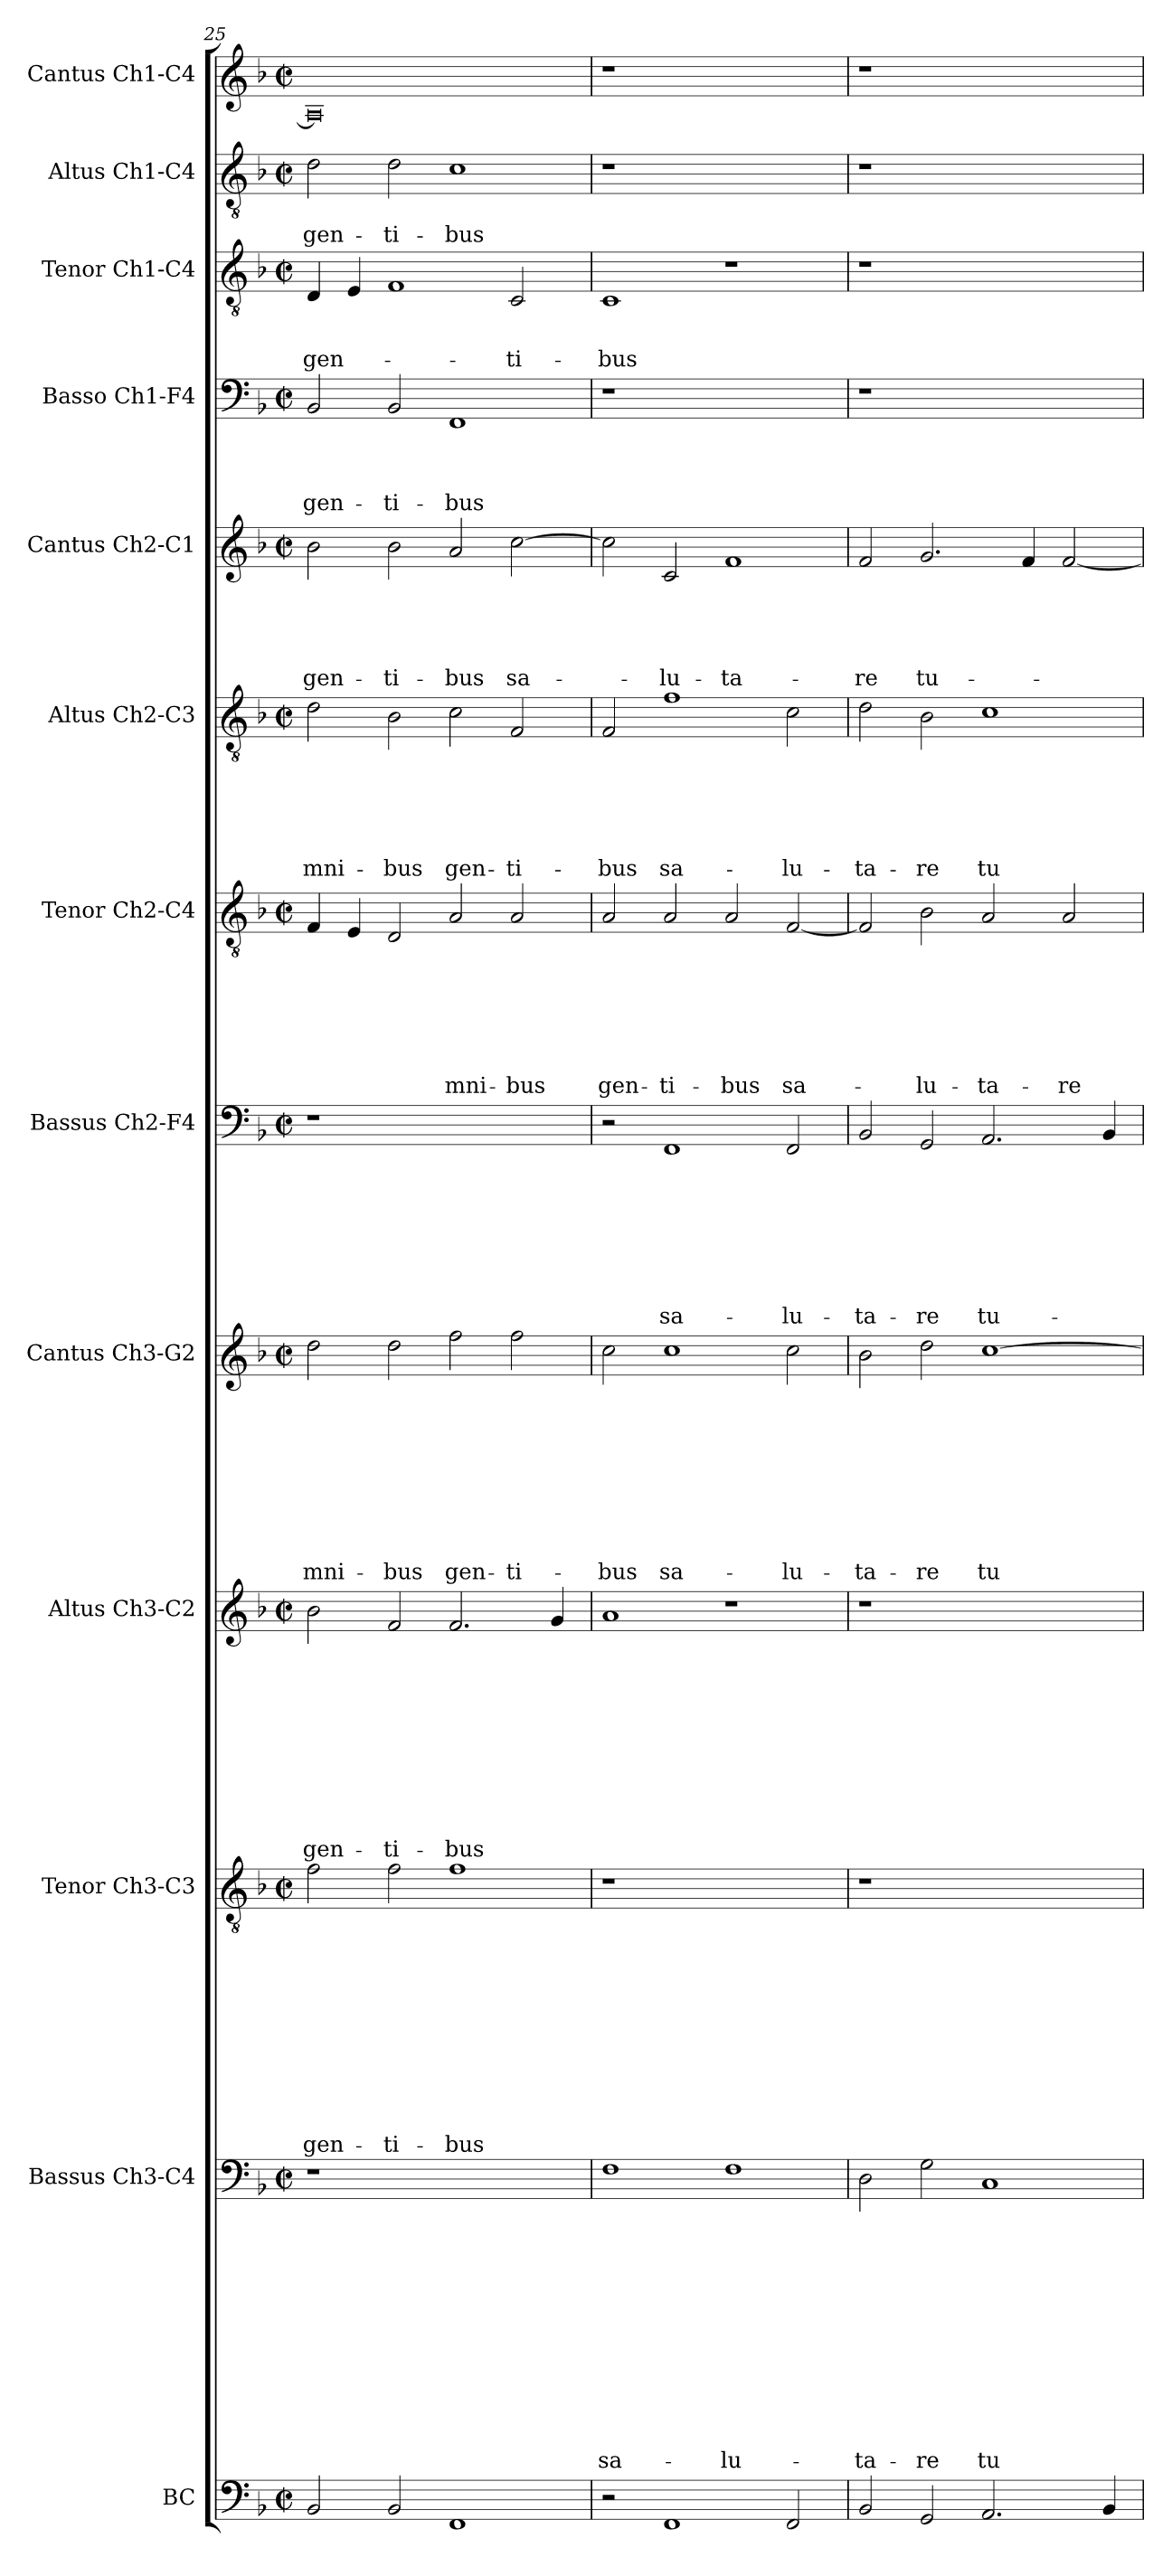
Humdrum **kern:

**kern	**kern	**text	**text	**text	**text	**text	**text	**text	**text	**text	**text	**text	**text	**kern	**text	**text	**text	**text	**text	**text	**text	**text	**text	**text	**text	**kern	**text	**text	**text	**text	**text	**text	**text	**text	**text	**text	**kern	**text	**text	**text	**text	**text	**text	**text	**text	**text	**kern	**text	**text	**text	**text	**text	**text	**text	**text	**kern	**text	**text	**text	**text	**text	**text	**text	**kern	**text	**text	**text	**text	**text	**text	**kern	**text	**text	**text	**text	**text	**kern	**text	**text	**text	**text	**kern	**text	**text	**text	**kern	**text	**text	**kern
*part13	*part12	*part12	*part12	*part12	*part12	*part12	*part12	*part12	*part12	*part12	*part12	*part12	*part12	*part11	*part11	*part11	*part11	*part11	*part11	*part11	*part11	*part11	*part11	*part11	*part11	*part10	*part10	*part10	*part10	*part10	*part10	*part10	*part10	*part10	*part10	*part10	*part9	*part9	*part9	*part9	*part9	*part9	*part9	*part9	*part9	*part9	*part8	*part8	*part8	*part8	*part8	*part8	*part8	*part8	*part8	*part7	*part7	*part7	*part7	*part7	*part7	*part7	*part7	*part6	*part6	*part6	*part6	*part6	*part6	*part6	*part5	*part5	*part5	*part5	*part5	*part5	*part4	*part4	*part4	*part4	*part4	*part3	*part3	*part3	*part3	*part2	*part2	*part2	*part1
*staff13	*staff12	*staff12	*staff12	*staff12	*staff12	*staff12	*staff12	*staff12	*staff12	*staff12	*staff12	*staff12	*staff12	*staff11	*staff11	*staff11	*staff11	*staff11	*staff11	*staff11	*staff11	*staff11	*staff11	*staff11	*staff11	*staff10	*staff10	*staff10	*staff10	*staff10	*staff10	*staff10	*staff10	*staff10	*staff10	*staff10	*staff9	*staff9	*staff9	*staff9	*staff9	*staff9	*staff9	*staff9	*staff9	*staff9	*staff8	*staff8	*staff8	*staff8	*staff8	*staff8	*staff8	*staff8	*staff8	*staff7	*staff7	*staff7	*staff7	*staff7	*staff7	*staff7	*staff7	*staff6	*staff6	*staff6	*staff6	*staff6	*staff6	*staff6	*staff5	*staff5	*staff5	*staff5	*staff5	*staff5	*staff4	*staff4	*staff4	*staff4	*staff4	*staff3	*staff3	*staff3	*staff3	*staff2	*staff2	*staff2	*staff1
*I"BC	*I"Bassus Ch3-C4	*	*	*	*	*	*	*	*	*	*	*	*	*I"Tenor Ch3-C3	*	*	*	*	*	*	*	*	*	*	*	*I"Altus Ch3-C2	*	*	*	*	*	*	*	*	*	*	*I"Cantus Ch3-G2	*	*	*	*	*	*	*	*	*	*I"Bassus Ch2-F4	*	*	*	*	*	*	*	*	*I"Tenor Ch2-C4	*	*	*	*	*	*	*	*I"Altus Ch2-C3	*	*	*	*	*	*	*I"Cantus Ch2-C1	*	*	*	*	*	*I"Basso Ch1-F4	*	*	*	*	*I"Tenor Ch1-C4	*	*	*	*I"Altus Ch1-C4	*	*	*I"Cantus Ch1-C4
*	*I'B3	*	*	*	*	*	*	*	*	*	*	*	*	*I'T3	*	*	*	*	*	*	*	*	*	*	*	*I'A3	*	*	*	*	*	*	*	*	*	*	*I'C3	*	*	*	*	*	*	*	*	*	*I'B2	*	*	*	*	*	*	*	*	*I'T2	*	*	*	*	*	*	*	*I'A2	*	*	*	*	*	*	*I'C2	*	*	*	*	*	*I'B1	*	*	*	*	*I'T1	*	*	*	*I'A1	*	*	*I'C1
*clefF4	*clefF4	*	*	*	*	*	*	*	*	*	*	*	*	*clefGv2	*	*	*	*	*	*	*	*	*	*	*	*clefG2	*	*	*	*	*	*	*	*	*	*	*clefG2	*	*	*	*	*	*	*	*	*	*clefF4	*	*	*	*	*	*	*	*	*clefGv2	*	*	*	*	*	*	*	*clefGv2	*	*	*	*	*	*	*clefG2	*	*	*	*	*	*clefF4	*	*	*	*	*clefGv2	*	*	*	*clefGv2	*	*	*clefG2
*k[b-]	*k[b-]	*	*	*	*	*	*	*	*	*	*	*	*	*k[b-]	*	*	*	*	*	*	*	*	*	*	*	*k[b-]	*	*	*	*	*	*	*	*	*	*	*k[b-]	*	*	*	*	*	*	*	*	*	*k[b-]	*	*	*	*	*	*	*	*	*k[b-]	*	*	*	*	*	*	*	*k[b-]	*	*	*	*	*	*	*k[b-]	*	*	*	*	*	*k[b-]	*	*	*	*	*k[b-]	*	*	*	*k[b-]	*	*	*k[b-]
*F:	*F:	*	*	*	*	*	*	*	*	*	*	*	*	*F:	*	*	*	*	*	*	*	*	*	*	*	*F:	*	*	*	*	*	*	*	*	*	*	*F:	*	*	*	*	*	*	*	*	*	*F:	*	*	*	*	*	*	*	*	*F:	*	*	*	*	*	*	*	*F:	*	*	*	*	*	*	*F:	*	*	*	*	*	*F:	*	*	*	*	*F:	*	*	*	*F:	*	*	*F:
*M2/2	*M2/2	*	*	*	*	*	*	*	*	*	*	*	*	*M2/2	*	*	*	*	*	*	*	*	*	*	*	*M2/2	*	*	*	*	*	*	*	*	*	*	*M2/2	*	*	*	*	*	*	*	*	*	*M2/2	*	*	*	*	*	*	*	*	*M2/2	*	*	*	*	*	*	*	*M2/2	*	*	*	*	*	*	*M2/2	*	*	*	*	*	*M2/2	*	*	*	*	*M2/2	*	*	*	*M2/2	*	*	*M2/2
*met(c|)	*met(c|)	*	*	*	*	*	*	*	*	*	*	*	*	*met(c|)	*	*	*	*	*	*	*	*	*	*	*	*met(c|)	*	*	*	*	*	*	*	*	*	*	*met(c|)	*	*	*	*	*	*	*	*	*	*met(c|)	*	*	*	*	*	*	*	*	*met(c|)	*	*	*	*	*	*	*	*met(c|)	*	*	*	*	*	*	*met(c|)	*	*	*	*	*	*met(c|)	*	*	*	*	*met(c|)	*	*	*	*met(c|)	*	*	*met(c|)
=25	=25	=25	=25	=25	=25	=25	=25	=25	=25	=25	=25	=25	=25	=25	=25	=25	=25	=25	=25	=25	=25	=25	=25	=25	=25	=25	=25	=25	=25	=25	=25	=25	=25	=25	=25	=25	=25	=25	=25	=25	=25	=25	=25	=25	=25	=25	=25	=25	=25	=25	=25	=25	=25	=25	=25	=25	=25	=25	=25	=25	=25	=25	=25	=25	=25	=25	=25	=25	=25	=25	=25	=25	=25	=25	=25	=25	=25	=25	=25	=25	=25	=25	=25	=25	=25	=25	=25	=25	=25
2BB-/	1r	.	.	.	.	.	.	.	.	.	.	.	.	2f\	.	.	.	.	.	.	.	.	.	.	gen-	2b-\	.	.	.	.	.	.	.	.	.	gen-	2dd\	.	.	.	.	.	.	.	.	-mni-	1r	.	.	.	.	.	.	.	.	4F/	.	.	.	.	.	.	.	2d\	.	.	.	.	.	-mni-	2b-\	.	.	.	.	gen-	2BB-/	.	.	.	gen-	4D/	.	.	gen-	2d\	.	gen-	0A]
.	.	.	.	.	.	.	.	.	.	.	.	.	.	.	.	.	.	.	.	.	.	.	.	.	.	.	.	.	.	.	.	.	.	.	.	.	.	.	.	.	.	.	.	.	.	.	.	.	.	.	.	.	.	.	.	4E/	.	.	.	.	.	.	.	.	.	.	.	.	.	.	.	.	.	.	.	.	.	.	.	.	.	4E/	.	.	.	.	.	.	.
2BB-/	.	.	.	.	.	.	.	.	.	.	.	.	.	2f\	.	.	.	.	.	.	.	.	.	.	-ti-	2f/	.	.	.	.	.	.	.	.	.	-ti-	2dd\	.	.	.	.	.	.	.	.	-bus	.	.	.	.	.	.	.	.	.	2D/	.	.	.	.	.	.	.	2B-\	.	.	.	.	.	-bus	2b-\	.	.	.	.	-ti-	2BB-/	.	.	.	-ti-	1F	.	.	.	2d\	.	-ti-	.
1FF	1ryy	.	.	.	.	.	.	.	.	.	.	.	.	1f	.	.	.	.	.	.	.	.	.	.	-bus	2.f/	.	.	.	.	.	.	.	.	.	-bus	2ff\	.	.	.	.	.	.	.	.	gen-	1ryy	.	.	.	.	.	.	.	.	2A/	.	.	.	.	.	.	-mni-	2c\	.	.	.	.	.	gen-	2a/	.	.	.	.	-bus	1FF	.	.	.	-bus	.	.	.	.	1c	.	-bus	.
.	.	.	.	.	.	.	.	.	.	.	.	.	.	.	.	.	.	.	.	.	.	.	.	.	.	.	.	.	.	.	.	.	.	.	.	.	2ff\	.	.	.	.	.	.	.	.	-ti-	.	.	.	.	.	.	.	.	.	2A/	.	.	.	.	.	.	-bus	2F/	.	.	.	.	.	-ti-	[2cc\	.	.	.	.	sa-	.	.	.	.	.	2C/	.	.	-ti-	.	.	.	.
.	.	.	.	.	.	.	.	.	.	.	.	.	.	.	.	.	.	.	.	.	.	.	.	.	.	4g/	.	.	.	.	.	.	.	.	.	.	.	.	.	.	.	.	.	.	.	.	.	.	.	.	.	.	.	.	.	.	.	.	.	.	.	.	.	.	.	.	.	.	.	.	.	.	.	.	.	.	.	.	.	.	.	.	.	.	.	.	.	.	.
=26	=26	=26	=26	=26	=26	=26	=26	=26	=26	=26	=26	=26	=26	=26	=26	=26	=26	=26	=26	=26	=26	=26	=26	=26	=26	=26	=26	=26	=26	=26	=26	=26	=26	=26	=26	=26	=26	=26	=26	=26	=26	=26	=26	=26	=26	=26	=26	=26	=26	=26	=26	=26	=26	=26	=26	=26	=26	=26	=26	=26	=26	=26	=26	=26	=26	=26	=26	=26	=26	=26	=26	=26	=26	=26	=26	=26	=26	=26	=26	=26	=26	=26	=26	=26	=26	=26	=26	=26	=26
2r	1F	.	.	.	.	.	.	.	.	.	.	.	sa-	1r	.	.	.	.	.	.	.	.	.	.	.	1a	.	.	.	.	.	.	.	.	.	.	2cc\	.	.	.	.	.	.	.	.	-bus	2r	.	.	.	.	.	.	.	.	2A/	.	.	.	.	.	.	gen-	2F/	.	.	.	.	.	-bus	2cc\]	.	.	.	.	.	1r	.	.	.	.	1C	.	.	-bus	1r	.	.	1r
1FF	.	.	.	.	.	.	.	.	.	.	.	.	.	.	.	.	.	.	.	.	.	.	.	.	.	.	.	.	.	.	.	.	.	.	.	.	1cc	.	.	.	.	.	.	.	.	sa-	1FF	.	.	.	.	.	.	.	sa-	2A/	.	.	.	.	.	.	-ti-	1f	.	.	.	.	.	sa-	2c/	.	.	.	.	-lu-	.	.	.	.	.	.	.	.	.	.	.	.	.
.	1F	.	.	.	.	.	.	.	.	.	.	.	-lu-	1ryy	.	.	.	.	.	.	.	.	.	.	.	1r	.	.	.	.	.	.	.	.	.	.	.	.	.	.	.	.	.	.	.	.	.	.	.	.	.	.	.	.	.	2A/	.	.	.	.	.	.	-bus	.	.	.	.	.	.	.	1f	.	.	.	.	-ta-	1ryy	.	.	.	.	1r	.	.	.	1ryy	.	.	1ryy
2FF/	.	.	.	.	.	.	.	.	.	.	.	.	.	.	.	.	.	.	.	.	.	.	.	.	.	.	.	.	.	.	.	.	.	.	.	.	2cc\	.	.	.	.	.	.	.	.	-lu-	2FF/	.	.	.	.	.	.	.	-lu-	[2F/	.	.	.	.	.	.	sa-	2c\	.	.	.	.	.	-lu-	.	.	.	.	.	.	.	.	.	.	.	.	.	.	.	.	.	.	.
=27	=27	=27	=27	=27	=27	=27	=27	=27	=27	=27	=27	=27	=27	=27	=27	=27	=27	=27	=27	=27	=27	=27	=27	=27	=27	=27	=27	=27	=27	=27	=27	=27	=27	=27	=27	=27	=27	=27	=27	=27	=27	=27	=27	=27	=27	=27	=27	=27	=27	=27	=27	=27	=27	=27	=27	=27	=27	=27	=27	=27	=27	=27	=27	=27	=27	=27	=27	=27	=27	=27	=27	=27	=27	=27	=27	=27	=27	=27	=27	=27	=27	=27	=27	=27	=27	=27	=27	=27	=27
2BB-/	2D\	.	.	.	.	.	.	.	.	.	.	.	-ta-	1r	.	.	.	.	.	.	.	.	.	.	.	1r	.	.	.	.	.	.	.	.	.	.	2b-\	.	.	.	.	.	.	.	.	-ta-	2BB-/	.	.	.	.	.	.	.	-ta-	2F/]	.	.	.	.	.	.	.	2d\	.	.	.	.	.	-ta-	2f/	.	.	.	.	-re	1r	.	.	.	.	1r	.	.	.	1r	.	.	1r
2GG/	2G\	.	.	.	.	.	.	.	.	.	.	.	-re	.	.	.	.	.	.	.	.	.	.	.	.	.	.	.	.	.	.	.	.	.	.	.	2dd\	.	.	.	.	.	.	.	.	-re	2GG/	.	.	.	.	.	.	.	-re	2B-\	.	.	.	.	.	.	-lu-	2B-\	.	.	.	.	.	-re	2.g/	.	.	.	.	tu-	.	.	.	.	.	.	.	.	.	.	.	.	.
2.AA/	1C	.	.	.	.	.	.	.	.	.	.	.	tu-	1ryy	.	.	.	.	.	.	.	.	.	.	.	1ryy	.	.	.	.	.	.	.	.	.	.	[1cc	.	.	.	.	.	.	.	.	tu-	2.AA/	.	.	.	.	.	.	.	tu-	2A/	.	.	.	.	.	.	-ta-	1c	.	.	.	.	.	tu-	.	.	.	.	.	.	1ryy	.	.	.	.	1ryy	.	.	.	1ryy	.	.	1ryy
.	.	.	.	.	.	.	.	.	.	.	.	.	.	.	.	.	.	.	.	.	.	.	.	.	.	.	.	.	.	.	.	.	.	.	.	.	.	.	.	.	.	.	.	.	.	.	.	.	.	.	.	.	.	.	.	.	.	.	.	.	.	.	.	.	.	.	.	.	.	.	4f/	.	.	.	.	.	.	.	.	.	.	.	.	.	.	.	.	.	.
.	.	.	.	.	.	.	.	.	.	.	.	.	.	.	.	.	.	.	.	.	.	.	.	.	.	.	.	.	.	.	.	.	.	.	.	.	.	.	.	.	.	.	.	.	.	.	.	.	.	.	.	.	.	.	.	2A/	.	.	.	.	.	.	-re	.	.	.	.	.	.	.	[2f/	.	.	.	.	.	.	.	.	.	.	.	.	.	.	.	.	.	.
4BB-/	.	.	.	.	.	.	.	.	.	.	.	.	.	.	.	.	.	.	.	.	.	.	.	.	.	.	.	.	.	.	.	.	.	.	.	.	.	.	.	.	.	.	.	.	.	.	4BB-/	.	.	.	.	.	.	.	.	.	.	.	.	.	.	.	.	.	.	.	.	.	.	.	.	.	.	.	.	.	.	.	.	.	.	.	.	.	.	.	.	.	.
=	=	=	=	=	=	=	=	=	=	=	=	=	=	=	=	=	=	=	=	=	=	=	=	=	=	=	=	=	=	=	=	=	=	=	=	=	=	=	=	=	=	=	=	=	=	=	=	=	=	=	=	=	=	=	=	=	=	=	=	=	=	=	=	=	=	=	=	=	=	=	=	=	=	=	=	=	=	=	=	=	=	=	=	=	=	=	=	=	=
*-	*-	*-	*-	*-	*-	*-	*-	*-	*-	*-	*-	*-	*-	*-	*-	*-	*-	*-	*-	*-	*-	*-	*-	*-	*-	*-	*-	*-	*-	*-	*-	*-	*-	*-	*-	*-	*-	*-	*-	*-	*-	*-	*-	*-	*-	*-	*-	*-	*-	*-	*-	*-	*-	*-	*-	*-	*-	*-	*-	*-	*-	*-	*-	*-	*-	*-	*-	*-	*-	*-	*-	*-	*-	*-	*-	*-	*-	*-	*-	*-	*-	*-	*-	*-	*-	*-	*-	*-	*-
